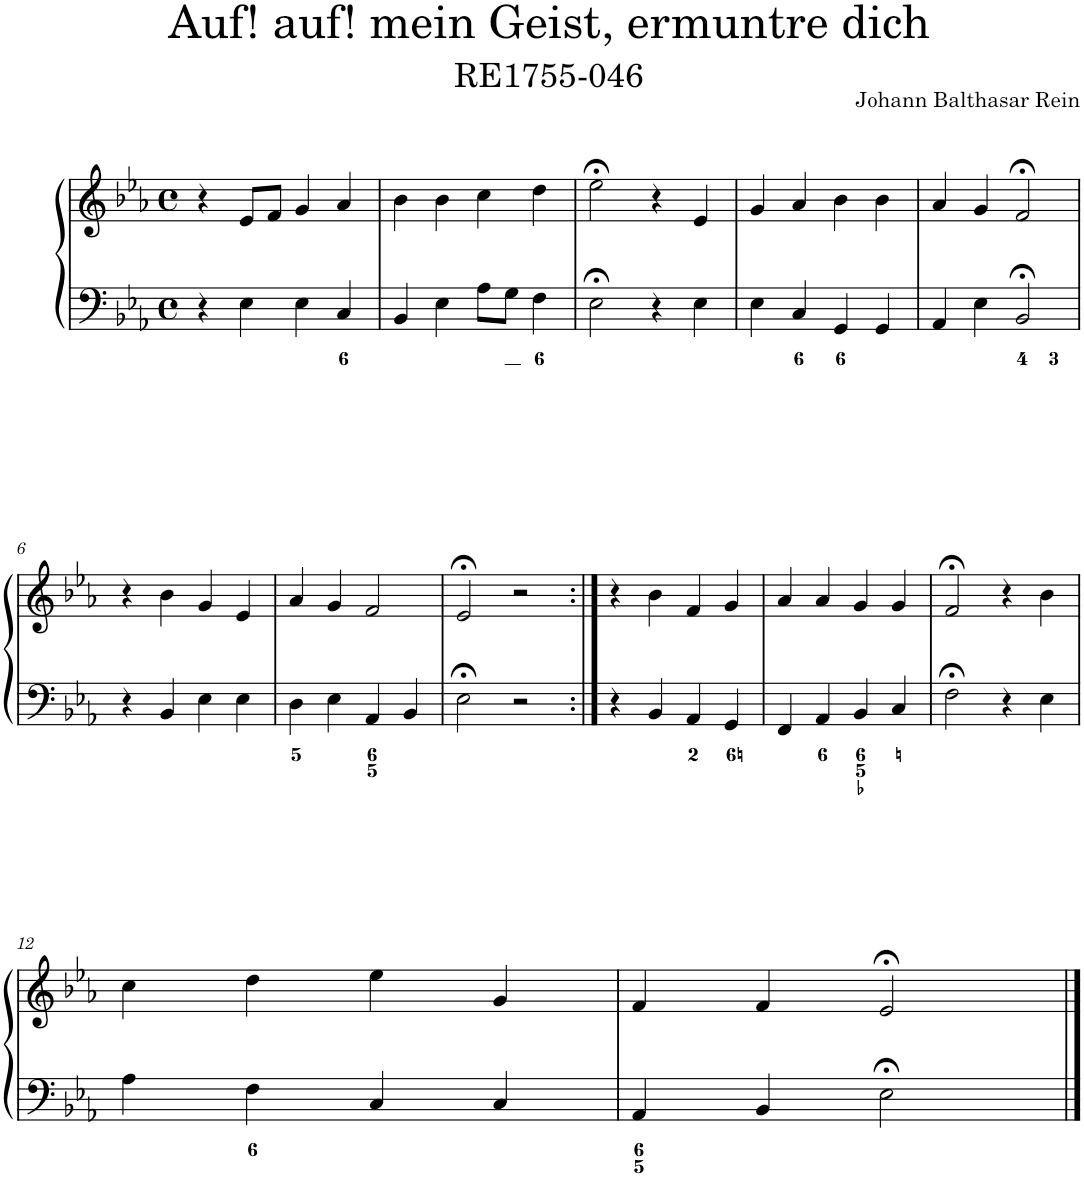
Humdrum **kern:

**kern	**kern
*part1	*part1
*staff2	*staff1
*I"Piano	*
*I'Pno.	*
*clefF4	*clefG2
*k[b-e-a-]	*k[b-e-a-]
*M4/4	*M4/4
*met(c)	*met(c)
=1	=1
4r	4r
4E-\	8e-/L
.	8f/J
4E-\	4g/
4C/	4a-/
=2	=2
4BB-/	4b-\
4E-\	4b-\
8A-\L	4cc\
8G\J	.
4F\	4dd\
=3	=3
2E-;<\	2ee-;<\
4r	4r
4E-\	4e-/
=4	=4
4E-\	4g/
4C/	4a-/
4GG/	4b-\
4GG/	4b-\
=5	=5
4AA-/	4a-/
4E-\	4g/
2BB-;</	2f;</
!!LO:LB:g=z
=6	=6
4r	4r
4BB-/	4b-\
4E-\	4g/
4E-\	4e-/
=7	=7
4D\	4a-/
4E-\	4g/
4AA-/	2f/
4BB-/	.
=8	=8
2E-;<\	2e-;</
2r	2r
=9:|!	=9:|!
4r	4r
4BB-/	4b-\
4AA-/	4f/
4GG/	4g/
=10	=10
4FF/	4a-/
4AA-/	4a-/
4BB-/	4g/
4C/	4g/
=11	=11
2F;<\	2f;</
4r	4r
4E-\	4b-\
!!LO:LB:g=z
=12	=12
4A-\	4cc\
4F\	4dd\
4C/	4ee-\
4C/	4g/
=13	=13
4AA-/	4f/
4BB-/	4f/
2E-;<\	2e-;</
==	==
*-	*-
